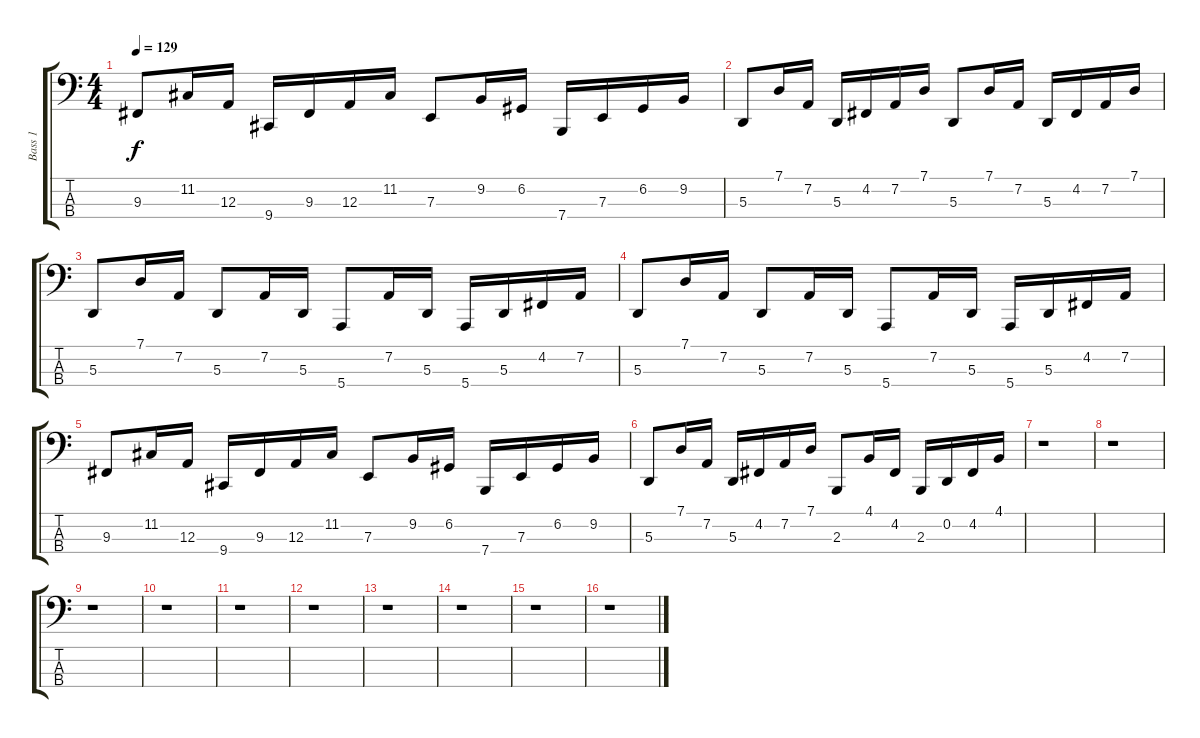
\track ("Bass 1" "Bass 1") {instrument lead2sawtooth}
\staff {score tabs}
\tuning (G2 D2 A1 E1) {hide}
\ts (4 4)
\tempo 129
\clef f4
\ks c
9.3.8{dy f} 11.2.16 12.3.16 9.4.16 9.3.16 12.3.16 11.2.16 7.3.8 9.2.16 6.2.16 7.4.16 7.3.16 6.2.16 9.2.16 |
5.3.8 7.1.16 7.2.16 5.3.16 4.2.16 7.2.16 7.1.16 5.3.8 7.1.16 7.2.16 5.3.16 4.2.16 7.2.16 7.1.16 |
5.3.8 7.1.16 7.2.16 5.3.8 7.2.16 5.3.16 5.4.8 7.2.16 5.3.16 5.4.16 5.3.16 4.2.16 7.2.16 |
5.3.8 7.1.16 7.2.16 5.3.8 7.2.16 5.3.16 5.4.8 7.2.16 5.3.16 5.4.16 5.3.16 4.2.16 7.2.16 |
9.3.8 11.2.16 12.3.16 9.4.16 9.3.16 12.3.16 11.2.16 7.3.8 9.2.16 6.2.16 7.4.16 7.3.16 6.2.16 9.2.16 |
5.3.8 7.1.16 7.2.16 5.3.16 4.2.16 7.2.16 7.1.16 2.3.8 4.1.16 4.2.16 2.3.16 0.2.16 4.2.16 4.1.16 |
r.1 |
r.1 |
r.1 |
r.1 |
r.1 |
r.1 |
r.1 |
r.1 |
r.1 |
r.1
